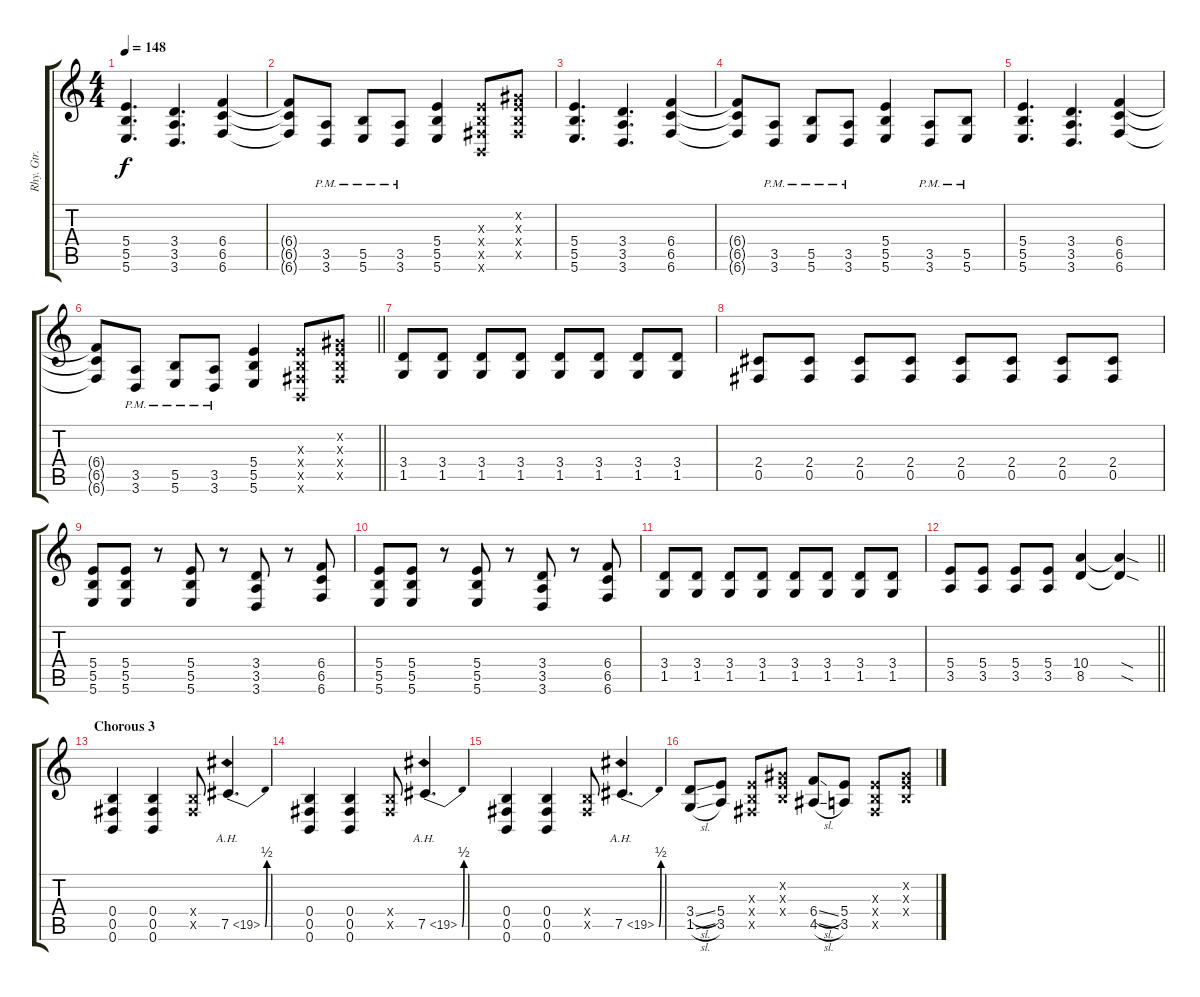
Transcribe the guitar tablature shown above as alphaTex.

\track ("Rhy. Gtr. 1" "Rhy. Gtr. ") {instrument distortionguitar}
\staff {score tabs}
\tuning (Db4 Ab3 E3 B2 Gb2 B1) {hide}
\ts (4 4)
\tempo 148
\clef g2
\ks c
(5.4 5.5 5.6).4{d dy f} (3.4 3.5 3.6).4{d} (6.4 6.5 6.6).4 |
(6.4{t} 6.5{t} 6.6{t}).8 (3.5{pm} 3.6{pm}).8 (5.5{pm} 5.6{pm}).8 (3.5{pm} 3.6{pm}).8 (5.4 5.5 5.6).4 (0.3{x} 0.4{x} 0.5{x} 0.6{x}).8 (0.2{x} 0.3{x} 0.4{x} 0.5{x}).8 |
(5.4 5.5 5.6).4{d} (3.4 3.5 3.6).4{d} (6.4 6.5 6.6).4 |
(6.4{t} 6.5{t} 6.6{t}).8 (3.5{pm} 3.6{pm}).8 (5.5{pm} 5.6{pm}).8 (3.5{pm} 3.6{pm}).8 (5.4 5.5 5.6).4 (3.5{pm} 3.6{pm}).8 (5.5{pm} 5.6{pm}).8 |
(5.4 5.5 5.6).4{d} (3.4 3.5 3.6).4{d} (6.4 6.5 6.6).4 |
\barLineRight lightlight
(6.4{t} 6.5{t} 6.6{t}).8 (3.5{pm} 3.6{pm}).8 (5.5{pm} 5.6{pm}).8 (3.5{pm} 3.6{pm}).8 (5.4 5.5 5.6).4 (0.3{x} 0.4{x} 0.5{x} 0.6{x}).8 (0.2{x} 0.3{x} 0.4{x} 0.5{x}).8 |
\section ("" "")
(3.4 1.5).8 (3.4 1.5).8 (3.4 1.5).8 (3.4 1.5).8 (3.4 1.5).8 (3.4 1.5).8 (3.4 1.5).8 (3.4 1.5).8 |
(2.4 0.5).8 (2.4 0.5).8 (2.4 0.5).8 (2.4 0.5).8 (2.4 0.5).8 (2.4 0.5).8 (2.4 0.5).8 (2.4 0.5).8 |
(5.4 5.5 5.6).8 (5.4 5.5 5.6).8 r.8 (5.4 5.5 5.6).8 r.8 (3.4 3.5 3.6).8 r.8 (6.4 6.5 6.6).8 |
(5.4 5.5 5.6).8 (5.4 5.5 5.6).8 r.8 (5.4 5.5 5.6).8 r.8 (3.4 3.5 3.6).8 r.8 (6.4 6.5 6.6).8 |
(3.4 1.5).8 (3.4 1.5).8 (3.4 1.5).8 (3.4 1.5).8 (3.4 1.5).8 (3.4 1.5).8 (3.4 1.5).8 (3.4 1.5).8 |
\barLineRight lightlight
(5.4 3.5).8 (5.4 3.5).8 (5.4 3.5).8 (5.4 3.5).8 (10.4 8.5).4 (10.4{sod t} 8.5{sod t}).4 |
\section ("" "Chorous 3")
(0.4 0.5 0.6).4 (0.4 0.5 0.6).4 (0.4{x} 0.5{x}).8 7.5{be (bend 0 0 60 2) ah 12}.4{d} |
(0.4 0.5 0.6).4 (0.4 0.5 0.6).4 (0.4{x} 0.5{x}).8 7.5{be (bend 0 0 60 2) ah 12}.4{d} |
(0.4 0.5 0.6).4 (0.4 0.5 0.6).4 (0.4{x} 0.5{x}).8 7.5{be (bend 0 0 60 2) ah 12}.4{d} |
(3.4{sl} 1.5{sl}).8 (5.4 3.5).8 (0.3{x} 0.4{x} 0.5{x}).8 (0.2{x} 0.3{x} 0.4{x}).8 (6.4{sl} 4.5{sl}).8 (5.4 3.5).8 (0.3{x} 0.4{x} 0.5{x}).8 (0.2{x} 0.3{x} 0.4{x}).8
